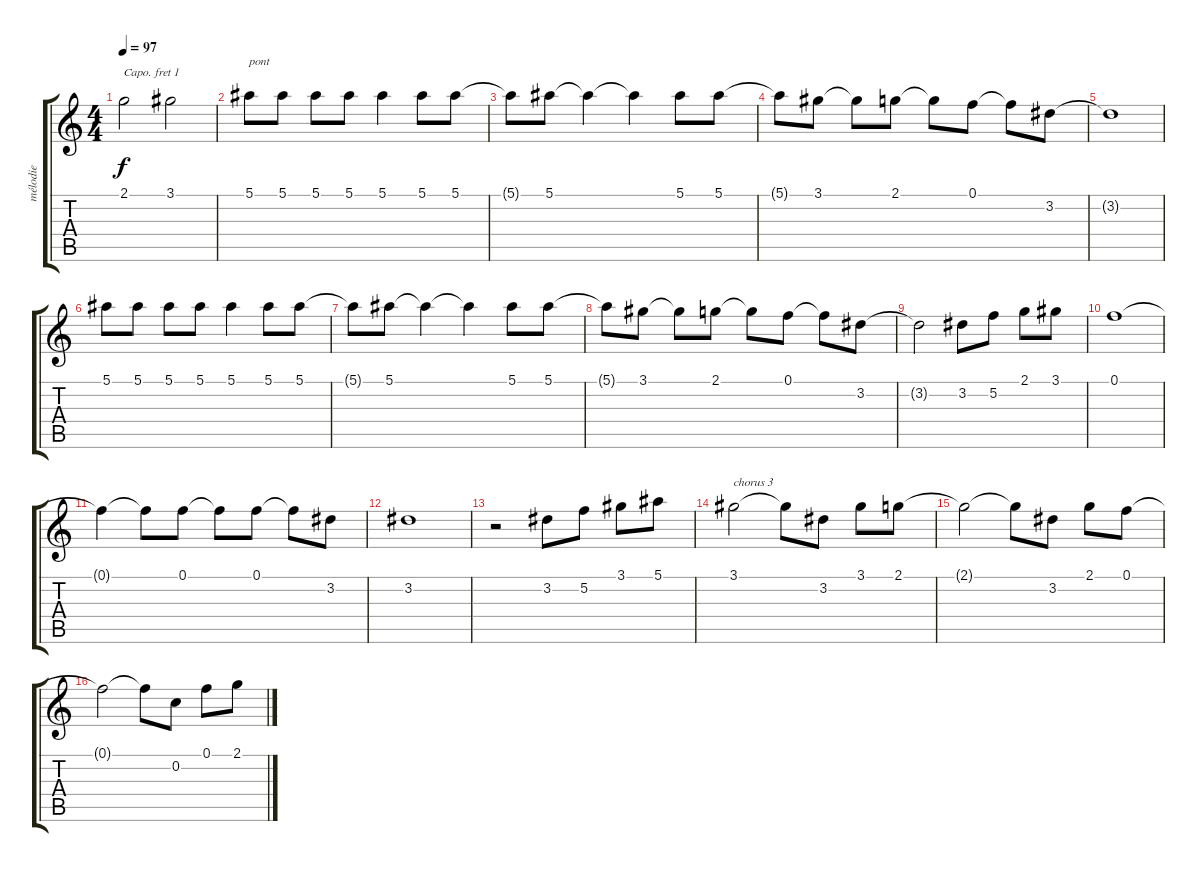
\track ("mélodie" "mélodie") {instrument electricguitarjazz}
\staff {score tabs}
\capo 1
\tuning (E4 B3 G3 D3 A2 E2) {hide}
\ts (4 4)
\tempo 97
\clef g2
\ks c
2.1{t}.2{dy f} 3.1.2 |
5.1.8{txt "pont"} 5.1.8 5.1.8 5.1.8 5.1.4 5.1.8 5.1.8 |
5.1{t}.8 5.1.8 5.1{t}.4 5.1{t}.4 5.1.8 5.1.8 |
5.1{t}.8 3.1.8 3.1{t}.8 2.1.8 2.1{t}.8 0.1.8 0.1{t}.8 3.2.8 |
3.2{t}.1 |
5.1.8 5.1.8 5.1.8 5.1.8 5.1.4 5.1.8 5.1.8 |
5.1{t}.8 5.1.8 5.1{t}.4 5.1{t}.4 5.1.8 5.1.8 |
5.1{t}.8 3.1.8 3.1{t}.8 2.1.8 2.1{t}.8 0.1.8 0.1{t}.8 3.2.8 |
3.2{t}.2 3.2.8 5.2.8 2.1.8 3.1.8 |
0.1.1 |
0.1{t}.4 0.1{t}.8 0.1.8 0.1{t}.8 0.1.8 0.1{t}.8 3.2.8 |
3.2.1 |
r.2 3.2.8 5.2.8 3.1.8 5.1.8 |
3.1.2{txt "chorus 3"} 3.1{t}.8 3.2.8 3.1.8 2.1.8 |
2.1{t}.2 2.1{t}.8 3.2.8 2.1.8 0.1.8 |
0.1{t}.2 0.1{t}.8 0.2.8 0.1.8 2.1.8
